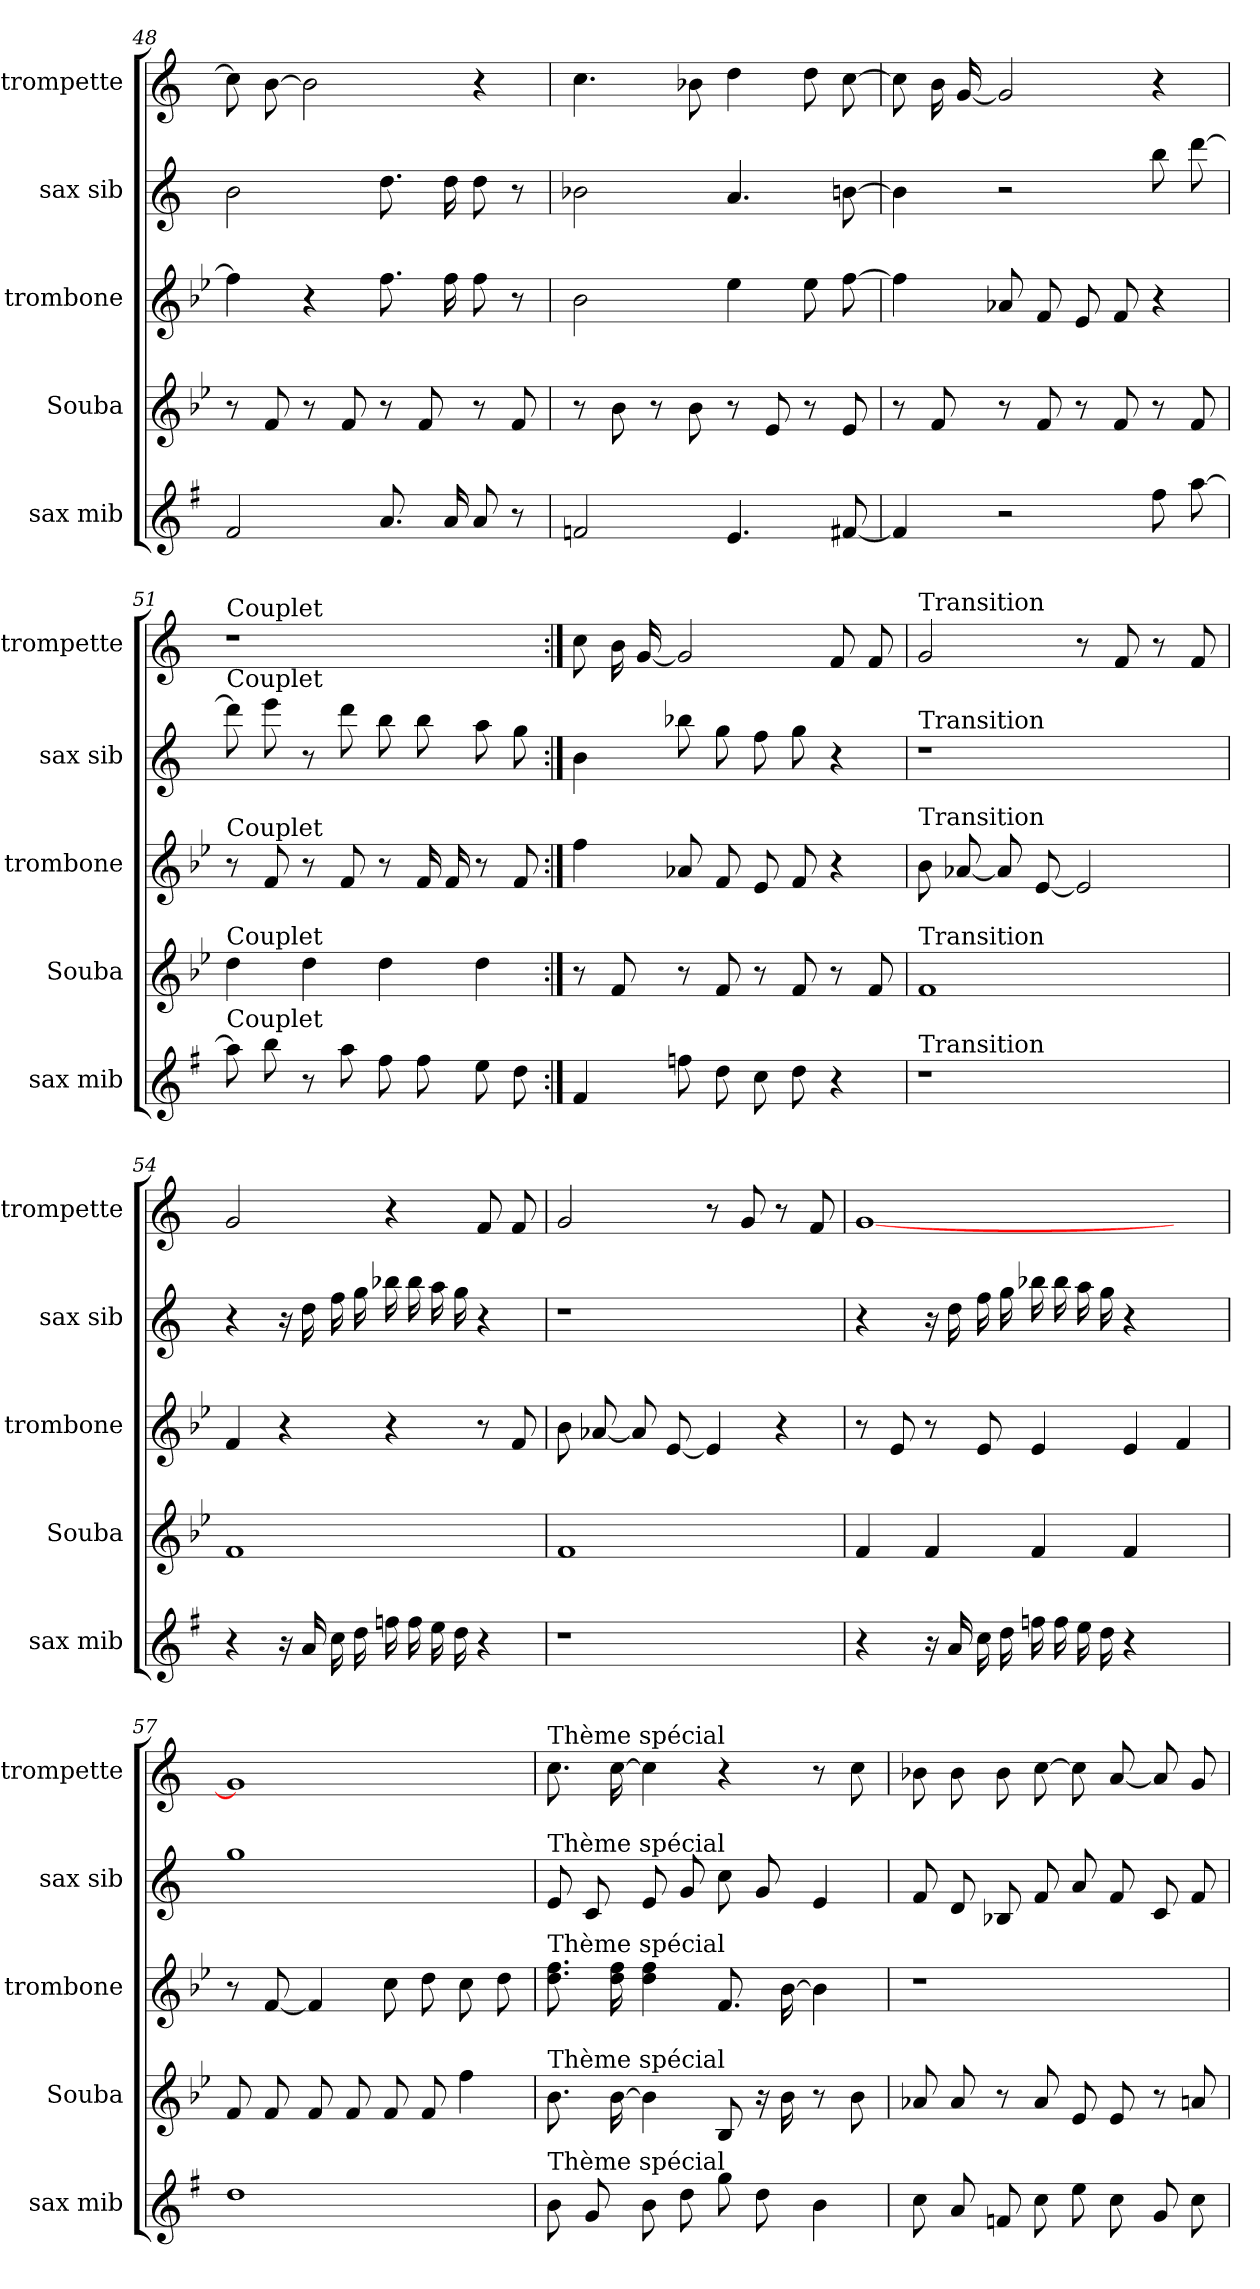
**kern	**kern	**kern	**kern	**kern
*part5	*part4	*part3	*part2	*part1
*staff5	*staff4	*staff3	*staff2	*staff1
*I"sax mib	*I"Souba	*I"trombone	*I"sax sib	*I"trompette
*I'sax mib	*I'Souba	*I'trombone	*I'sax sib	*I'trompette
*clefG2	*clefG2	*clefG2	*clefG2	*clefG2
*ITrd-2c-3	*ITrd15c26	*ITrd8c14	*ITrd1c2	*ITrd1c2
*k[b-e-]	*k[b-e-]	*k[b-e-]	*k[b-e-]	*k[b-e-]
=48	=48	=48	=48	=48
2a	8r	4f]	2a	8b-]
.	8FF	.	.	[8a
.	8r	4r	.	2a]
.	8FF	.	.	.
8.cc	8r	8.f	8.cc	.
.	8FF	.	.	.
16cc	.	16f	16cc	.
8cc	8r	8f	8cc	4r
8r	8FF	8r	8r	.
=49	=49	=49	=49	=49
2a-X	8r	2B-	2a-X	4.b-
.	8BB-	.	.	.
.	8r	.	.	.
.	8BB-	.	.	8a-X
4.g	8r	4e-	4.g	4cc
.	8EE-	.	.	.
.	8r	8e-	.	8cc
[8an	8EE-	[8f	[8an	[8b-
=50	=50	=50	=50	=50
4a]	8r	4f]	4a]	8b-]
.	8FF	.	.	16a
.	.	.	.	[16f
2r	8r	8A-X	2r	2f]
.	8FF	8F	.	.
.	8r	8E-	.	.
.	8FF	8F	.	.
8aa	8r	4r	8aa	4r
[8ccc	8FF	.	[8ccc	.
=51	=51	=51	=51	=51
!	!	!	!	!LO:TX:t=Couplet
!	!	!	!LO:TX:t=Couplet	!
!	!	!LO:TX:t=Couplet	!	!
!	!LO:TX:t=Couplet	!	!	!
!LO:TX:t=Couplet	!	!	!	!
8ccc]	4D	8r	8ccc]	1r
8ddd	.	8F	8ddd	.
8r	4D	8r	8r	.
8ccc	.	8F	8ccc	.
8aa	4D	8r	8aa	.
8aa	.	16F	8aa	.
.	.	16F	.	.
8gg	4D	8r	8gg	.
8ff	.	8F	8ff	.
=52:|!	=52:|!	=52:|!	=52:|!	=52:|!
4a	8r	4f	4a	8b-
.	8FF	.	.	16a
.	.	.	.	[16f
8aa-X	8r	8A-X	8aa-X	2f]
8ff	8FF	8F	8ff	.
8ee-	8r	8E-	8ee-	.
8ff	8FF	8F	8ff	.
4r	8r	4r	4r	8e-
.	8FF	.	.	8e-
=53	=53	=53	=53	=53
!	!	!	!	!LO:TX:t=Transition
!	!	!	!LO:TX:t=Transition	!
!	!	!LO:TX:t=Transition	!	!
!	!LO:TX:t=Transition	!	!	!
!LO:TX:t=Transition	!	!	!	!
1r	1FF	8B-	1r	2f
.	.	[8A-X	.	.
.	.	8A-]	.	.
.	.	[8E-	.	.
.	.	2E-]	.	8r
.	.	.	.	8e-
.	.	.	.	8r
.	.	.	.	8e-
=54	=54	=54	=54	=54
4r	1FF	4F	4r	2f
16r	.	4r	16r	.
16cc	.	.	16cc	.
16ee-	.	.	16ee-	.
16ff	.	.	16ff	.
16aa-X	.	4r	16aa-X	4r
16aa-	.	.	16aa-	.
16gg	.	.	16gg	.
16ff	.	.	16ff	.
4r	.	8r	4r	8e-
.	.	8F	.	8e-
=55	=55	=55	=55	=55
1r	1FF	8B-	1r	2f
.	.	[8A-X	.	.
.	.	8A-]	.	.
.	.	[8E-	.	.
.	.	4E-]	.	8r
.	.	.	.	8f
.	.	4r	.	8r
.	.	.	.	8e-
=56	=56	=56	=56	=56
4r	4FF	8r	4r	[1f
.	.	8E-	.	.
16r	4FF	8r	16r	.
16cc	.	.	16cc	.
16ee-	.	8E-	16ee-	.
16ff	.	.	16ff	.
16aa-X	4FF	4E-	16aa-X	.
16aa-	.	.	16aa-	.
16gg	.	.	16gg	.
16ff	.	.	16ff	.
4r	4FF	4E-	4r	.
4ryy	4ryy	4F	4ryy	4ryy
=57	=57	=57	=57	=57
1ff	8FF	8r	1ff	1f]
.	8FF	[8F	.	.
.	8FF	4F]	.	.
.	8FF	.	.	.
.	8FF	8c	.	.
.	8FF	8d	.	.
.	4F	8c	.	.
.	.	8d	.	.
=58	=58	=58	=58	=58
!	!	!	!	!LO:TX:t=Thème spécial
!	!	!	!LO:TX:t=Thème spécial	!
!	!	!LO:TX:t=Thème spécial	!	!
!	!LO:TX:t=Thème spécial	!	!	!
!LO:TX:t=Thème spécial	!	!	!	!
8dd	8.BB-	8.d 8.f	8d	8.b-
8b-	.	.	8B-	.
.	[16BB-	16d 16f	.	[16b-
8dd	4BB-]	4d 4f	8d	4b-]
8ff	.	.	8f	.
8bb-	8BBB-	8.F	8b-	4r
8ff	16r	.	8f	.
.	16BB-	[16B-	.	.
4dd	8r	4B-]	4d	8r
.	8BB-	.	.	8b-
=59	=59	=59	=59	=59
8ee-	8AA-X	1r	8e-	8a-X
8cc	8AA-	.	8c	8a-
8a-X	8r	.	8A-X	8a-
8ee-	8AA-	.	8e-	[8b-
8gg	8EE-	.	8g	8b-]
8ee-	8EE-	.	8e-	[8g
8b-	8r	.	8B-	8g]
8ee-	8AAn	.	8e-	8f
=	=	=	=	=
*-	*-	*-	*-	*-
